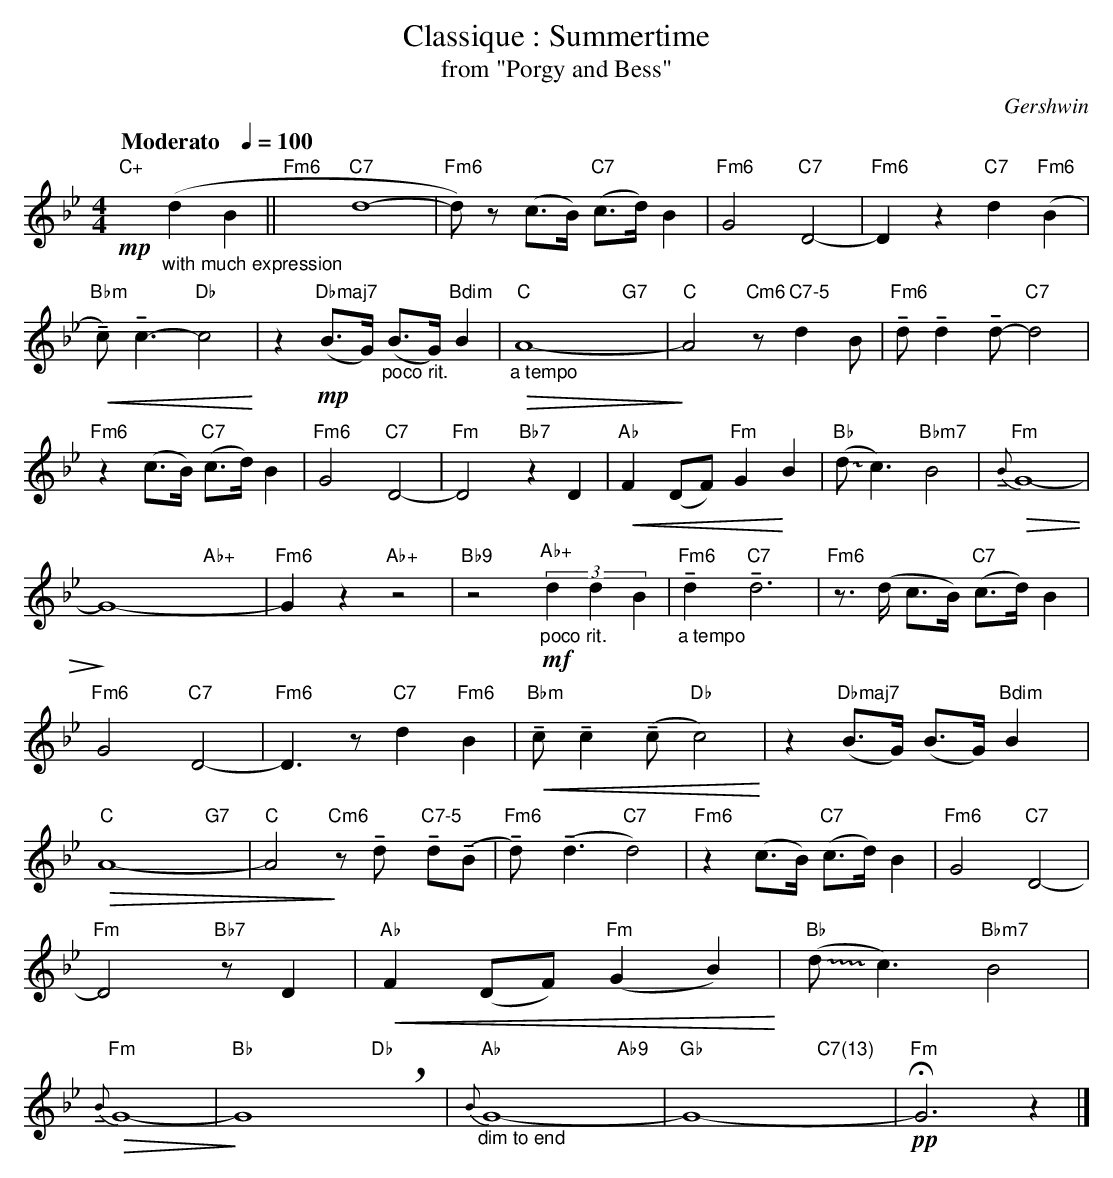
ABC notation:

X:1
T:Classique : Summertime
T:from "Porgy and Bess"
C:Gershwin
U:M = !accent!% Mphasis
U:L = !tenuto!% Louré
U:T = !trill!% Trille
U:P = !fermata!% Point d'orgue
M:4/4
L:1/8
Q:"Moderato   "1/4=100
K:Bbmaj
"C+"!mp! yyy"_with much expression"(d2 B2 || "Fm6" yyyy"C7"d8- |\
"Fm6"d)z (c>B) "C7"(c>d) B2 | "Fm6"G4 "C7"D4- |\
"Fm6"D2 z2 "C7"d2 "Fm6"(B2 | !<(! "Bbm"Lc) Lc3- "Db"c4 !<)! |\
z2 !mp!"Dbmaj7"(B>G) "_poco rit."(B>G) "Bdim"B2 |\
"_a tempo" !>(! "C"A8- "G7"yy | !>)! "C"A4 "Cm6"z "C7-5"d2 B |\
"Fm6"Ld Ld2 Ld- "C7"d4 | "Fm6"z2 (c>B) "C7"(c>d) B2 | "Fm6"G4 "C7"D4- |\
"Fm"D4 "Bb7"z2 D2 | !<(! "Ab"F2 (DF) "Fm"G2 !<)! B2 |\
"Bb"(!~(!d !~)!c3) "Bbm7"B4 | !>(! "Fm"{LB}G8- | !>)! G8- "Ab+"yyy |\
"Fm6"G2 z2 "Ab+"z4 | "Bb9"z4 !mf!"_poco rit.""Ab+"(3d2d2B2 |\
"_a tempo""Fm6"Ld2 "C7"Ld6 | "Fm6"z>(d c>B) "C7"(c>d) B2 | "Fm6"G4 "C7"D4- |\
"Fm6"D3 z "C7"d2 "Fm6"B2 | !<(! "Bbm"Lc Lc2 (Lc "Db"c4) !<)! |\
z2 "Dbmaj7"(B>G) (B>G) "Bdim"B2y | !>(! "C"A8- "G7"yy|\
"C"A4 !>)! "Cm6"zLdy "C7-5"Ld(LB | "Fm6"Ld)y (Ld3 "C7"d4) |\
"Fm6"z2 (c>B) "C7"(c>d) B2 | "Fm6"G4 "C7"D4- | "Fm"D4 "Bb7"z D2 |\
!<(! "Ab"F2 (DF) "Fm"(G2 B2) !<)! | "Bb"(!~(!d !~)!c3) "Bbm7"B4 |\
!>(! "Fm"{LB}G8- | "Bb"!>)!G8 "Db"yy !breath!yy |\
"_dim to end""Ab"{B}G8- "Ab9"yy | "Gb"G8- "C7(13)"yyyy | !pp!"Fm" PG6 z2 |]
